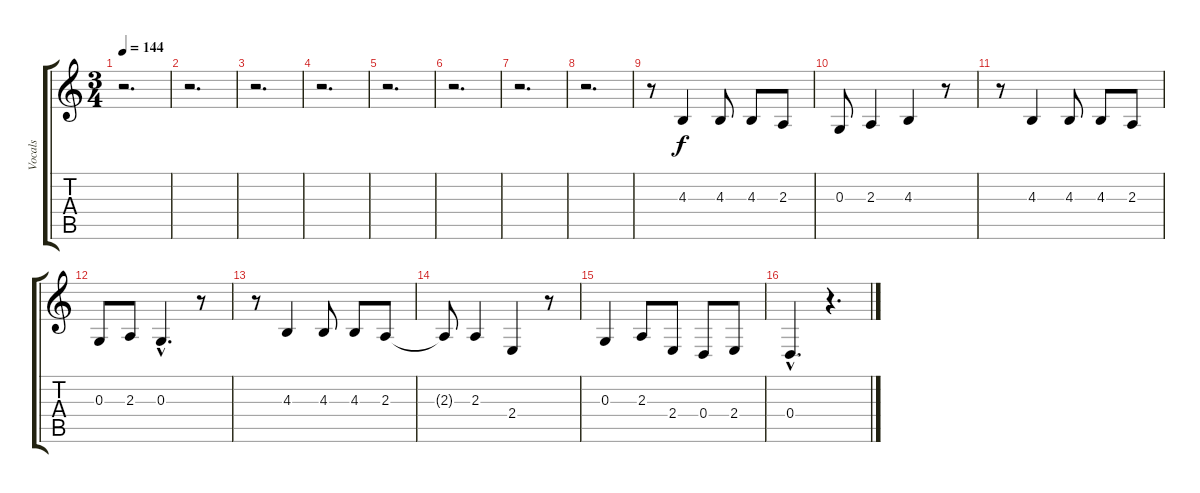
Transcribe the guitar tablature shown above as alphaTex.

\track ("Vocals" "Vocals") {instrument lead1square}
\staff {score tabs}
\tuning (E4 B3 G3 D3 A2 E2) {hide}
\ts (3 4)
\tempo 144
\clef g2
\ks c
r.2{d dy f} |
r.2{d} |
r.2{d} |
r.2{d} |
r.2{d} |
r.2{d} |
r.2{d} |
r.2{d} |
r.8 4.3.4 4.3.8 4.3.8 2.3.8 |
0.3.8 2.3.4 4.3.4 r.8 |
r.8 4.3.4 4.3.8 4.3.8 2.3.8 |
0.3.8 2.3.8 0.3{hac}.4{d} r.8 |
r.8 4.3.4 4.3.8 4.3.8 2.3.8 |
2.3{t}.8 2.3.4 2.4.4 r.8 |
0.3.4 2.3.8 2.4.8 0.4.8 2.4.8 |
0.4{hac}.4{d} r.4{d}
